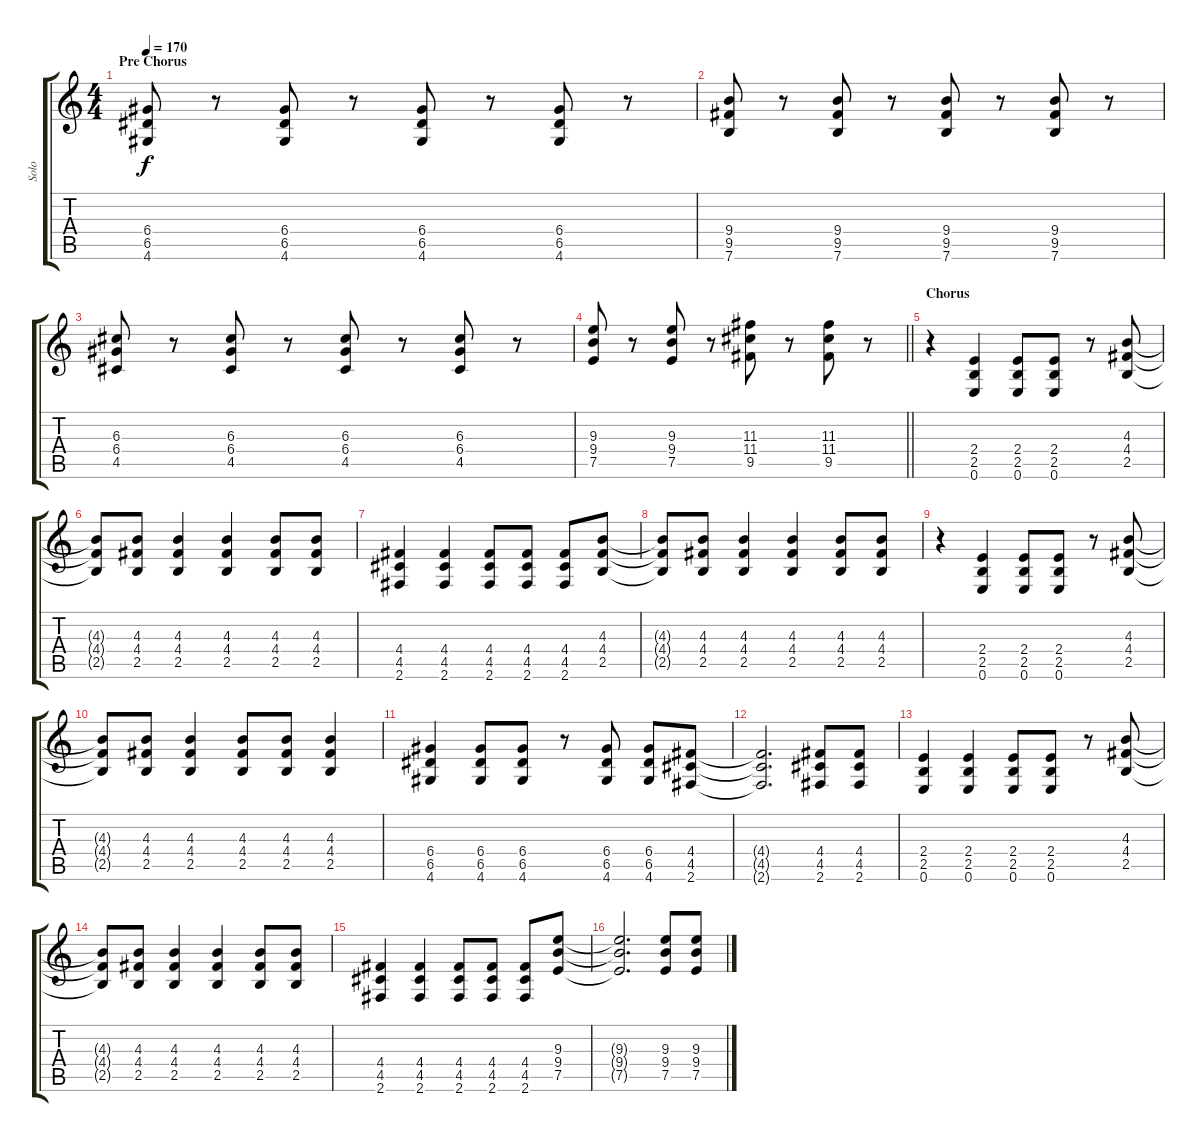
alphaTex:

\track ("Solo" "Solo") {instrument distortionguitar}
\staff {score tabs}
\tuning (E4 B3 G3 D3 A2 E2) {hide}
\ts (4 4)
\section ("" "Pre Chorus")
\tempo 170
\clef g2
\ks c
(6.4 6.5 4.6).8{dy f} r.8 (6.4 6.5 4.6).8 r.8 (6.4 6.5 4.6).8 r.8 (6.4 6.5 4.6).8 r.8 |
(9.4 9.5 7.6).8 r.8 (9.4 9.5 7.6).8 r.8 (9.4 9.5 7.6).8 r.8 (9.4 9.5 7.6).8 r.8 |
(6.3 6.4 4.5).8 r.8 (6.3 6.4 4.5).8 r.8 (6.3 6.4 4.5).8 r.8 (6.3 6.4 4.5).8 r.8 |
\barLineRight lightlight
(9.3 9.4 7.5).8 r.8 (9.3 9.4 7.5).8 r.8 (11.3 11.4 9.5).8 r.8 (11.3 11.4 9.5).8 r.8 |
\section ("" "Chorus")
r.4 (2.4 2.5 0.6).4 (2.4 2.5 0.6).8 (2.4 2.5 0.6).8 r.8 (4.3 4.4 2.5).8 |
(4.3{t} 4.4{t} 2.5{t}).8 (4.3 4.4 2.5).8 (4.3 4.4 2.5).4 (4.3 4.4 2.5).4 (4.3 4.4 2.5).8 (4.3 4.4 2.5).8 |
(4.4 4.5 2.6).4 (4.4 4.5 2.6).4 (4.4 4.5 2.6).8 (4.4 4.5 2.6).8 (4.4 4.5 2.6).8 (4.3 4.4 2.5).8 |
(4.3{t} 4.4{t} 2.5{t}).8 (4.3 4.4 2.5).8 (4.3 4.4 2.5).4 (4.3 4.4 2.5).4 (4.3 4.4 2.5).8 (4.3 4.4 2.5).8 |
r.4 (2.4 2.5 0.6).4 (2.4 2.5 0.6).8 (2.4 2.5 0.6).8 r.8 (4.3 4.4 2.5).8 |
(4.3{t} 4.4{t} 2.5{t}).8 (4.3 4.4 2.5).8 (4.3 4.4 2.5).4 (4.3 4.4 2.5).8 (4.3 4.4 2.5).8 (4.3 4.4 2.5).4 |
(6.4 6.5 4.6).4 (6.4 6.5 4.6).8 (6.4 6.5 4.6).8 r.8 (6.4 6.5 4.6).8 (6.4 6.5 4.6).8 (4.4 4.5 2.6).8 |
(4.4{t} 4.5{t} 2.6{t}).2{d} (4.4 4.5 2.6).8 (4.4 4.5 2.6).8 |
(2.4 2.5 0.6).4 (2.4 2.5 0.6).4 (2.4 2.5 0.6).8 (2.4 2.5 0.6).8 r.8 (4.3 4.4 2.5).8 |
(4.3{t} 4.4{t} 2.5{t}).8 (4.3 4.4 2.5).8 (4.3 4.4 2.5).4 (4.3 4.4 2.5).4 (4.3 4.4 2.5).8 (4.3 4.4 2.5).8 |
(4.4 4.5 2.6).4 (4.4 4.5 2.6).4 (4.4 4.5 2.6).8 (4.4 4.5 2.6).8 (4.4 4.5 2.6).8 (9.3 9.4 7.5).8 |
(9.3{t} 9.4{t} 7.5{t}).2{d} (9.3 9.4 7.5).8 (9.3 9.4 7.5).8
